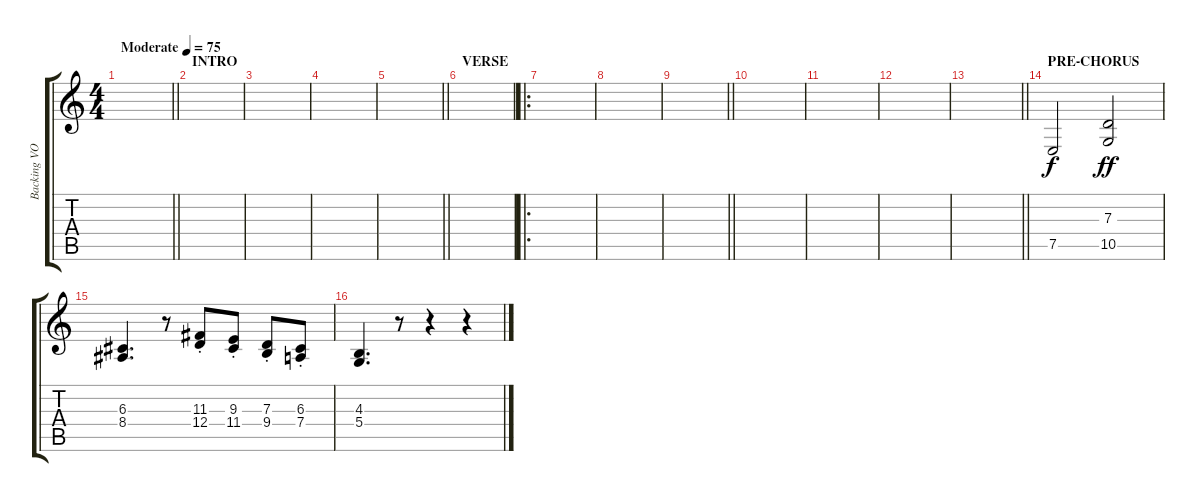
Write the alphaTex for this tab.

\track ("Backing VOCALS" "Backing VO") {instrument voiceoohs}
\staff {score tabs}
\tuning (E4 B3 G3 D3 A2 E2) {hide}
\ts (4 4)
\tempo (75 "Moderate")
\clef g2
\barLineRight lightlight
\ks c
|
\section ("" "INTRO")
|
|
|
\barLineRight lightlight
|
\section ("" "VERSE")
|
\ro
|
|
\barLineRight lightlight
|
|
|
|
\barLineRight lightlight
|
\section ("" "PRE-CHORUS")
7.5.2 (7.3 10.5).2{dy ff} |
(6.3 8.4).4{d} r.8 (11.3{st} 12.4{st}).8 (9.3{st} 11.4{st}).8 (7.3{st} 9.4{st}).8 (6.3{st} 7.4{st}).8 |
(4.3 5.4).4{d} r.8 r.4 r.4
